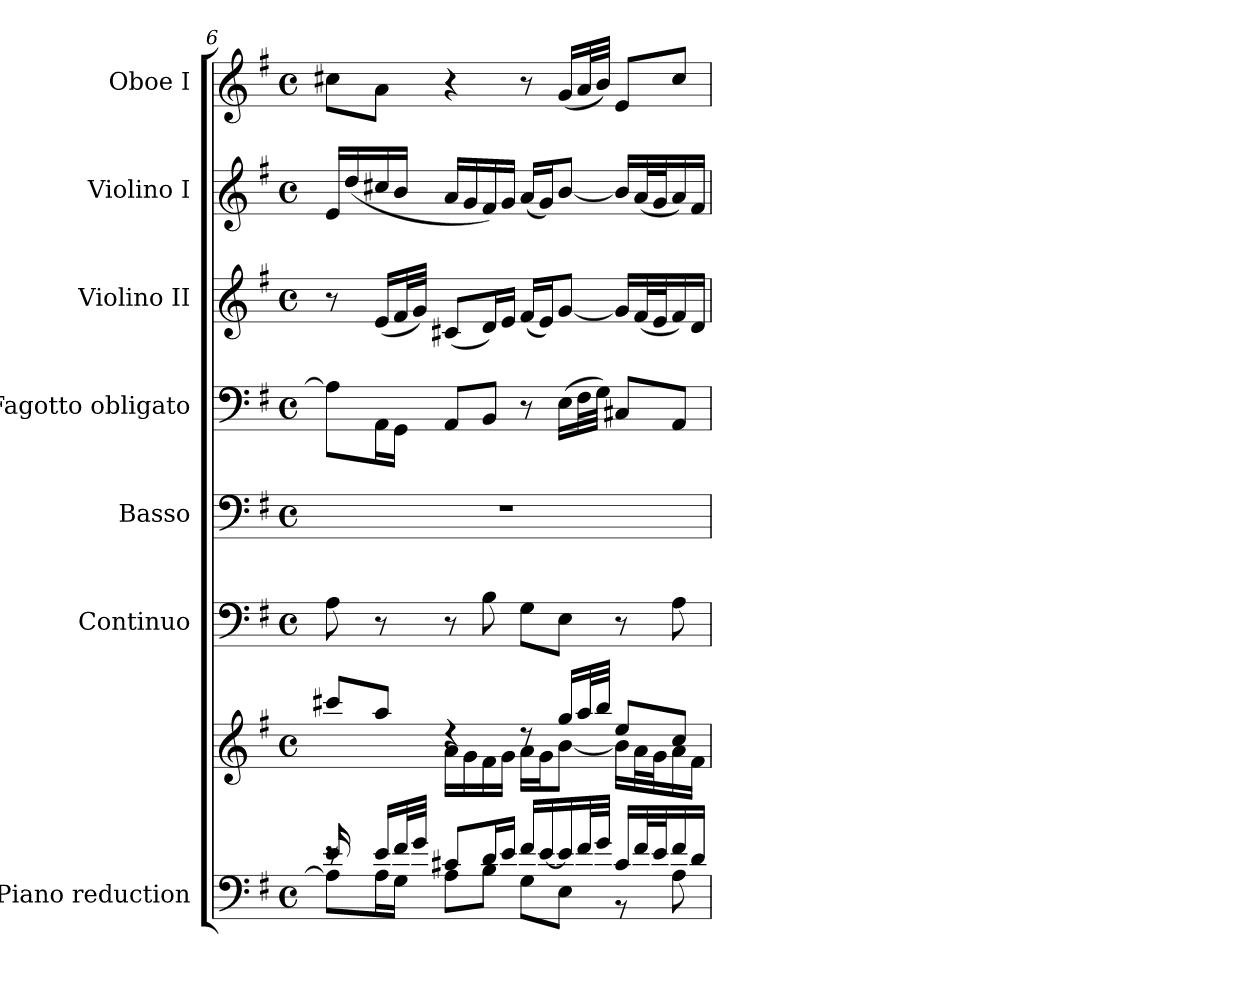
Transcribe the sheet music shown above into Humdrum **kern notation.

**kern	**kern	**kern	**kern	**kern	**kern	**kern	**kern
*part7	*part7	*part6	*part5	*part4	*part3	*part2	*part1
*staff8	*staff7	*staff6	*staff5	*staff4	*staff3	*staff2	*staff1
*I"Piano reduction	*	*I"Continuo	*I"Basso	*I"Fagotto obligato	*I"Violino II	*I"Violino I	*I"Oboe I
*I'Pno	*	*	*	*	*I'Vln	*I'Vln	*I'Ob
*clefF4	*clefG2	*clefF4	*clefF4	*clefF4	*clefG2	*clefG2	*clefG2
*k[f#]	*k[f#]	*k[f#]	*k[f#]	*k[f#]	*k[f#]	*k[f#]	*k[f#]
*M4/4	*M4/4	*M4/4	*M4/4	*M4/4	*M4/4	*M4/4	*M4/4
*met(c)	*met(c)	*met(c)	*met(c)	*met(c)	*met(c)	*met(c)	*met(c)
=6	=6	=6	=6	=6	=6	=6	=6
*^	*^	*	*	*	*	*	*
*	*^	*	*	*	*	*	*	*	*
16e/LL	8re	8A\L]	8ccc#X/L	16ryy	8A\	1r	8A\L]	8r	16e/LL	8cc#X\L
2...ryy	.	.	.	16dd\	.	.	.	.	(<16dd/	.
.	16e/LL	16A\L	8aa/J	16cc#X\	8r	.	16AA\L	(<16e/LL	16cc#X/	8a\J
.	32f#/L	16G\JJ	.	16b\JJ	.	.	16GG\JJ	32f#/L	16b/JJ	.
.	32g/JJJ	.	.	.	.	.	.	32g/JJJ)	.	.
.	8c#X/L	8A\L	4rdd	16a\LL	8r	.	8AA/L	(<8c#X/L	16a/LL	4r
.	.	.	.	16g\	.	.	.	.	16g/	.
.	16d/L	8B\J	.	16f#\	8B\	.	8BB/J	16d/L)	16f#/)	.
.	16e/JJ	.	.	16g\JJ	.	.	.	16e/JJ	16g/JJ	.
.	16f#/LL	8G\L	8rdd	16a\LL	8G\L	.	8r	(<16f#/LL	(<16a/LL	8r
.	[16e/	.	.	16g\J	.	.	.	16e/J)	16g/J)	.
.	16e/]	8E\J	16gg/LL	[8b\J	8E\J	.	(>16E\LL	[8g/J	[8b/J	(<16g/LL
.	32f#/L	.	32aa/L	.	.	.	32F#\L	.	.	32a/L
.	32g/JJJ	.	32bb/JJJ	.	.	.	32G\JJJ)	.	.	32b/JJJ)
.	16c#/LL	8r	8ee/L	16b\LL]	8r	.	8C#X/L	16g/LL]	16b/LL]	8e/L
.	32f#/L	.	.	32a\L	.	.	.	(<32f#/L	(<32a/L	.
.	32e/J	.	.	32g\J	.	.	.	32e/J	32g/J	.
.	16f#/	8A\	8cc#/J	16a\	8A\	.	8AA/J	16f#/)	16a/)	8cc#/J
.	16d/JJ	.	.	16f#\JJ	.	.	.	16d/JJ	16f#/JJ	.
*v	*v	*v	*	*	*	*	*	*	*	*
*	*v	*v	*	*	*	*	*	*
=	=	=	=	=	=	=	=
*-	*-	*-	*-	*-	*-	*-	*-
